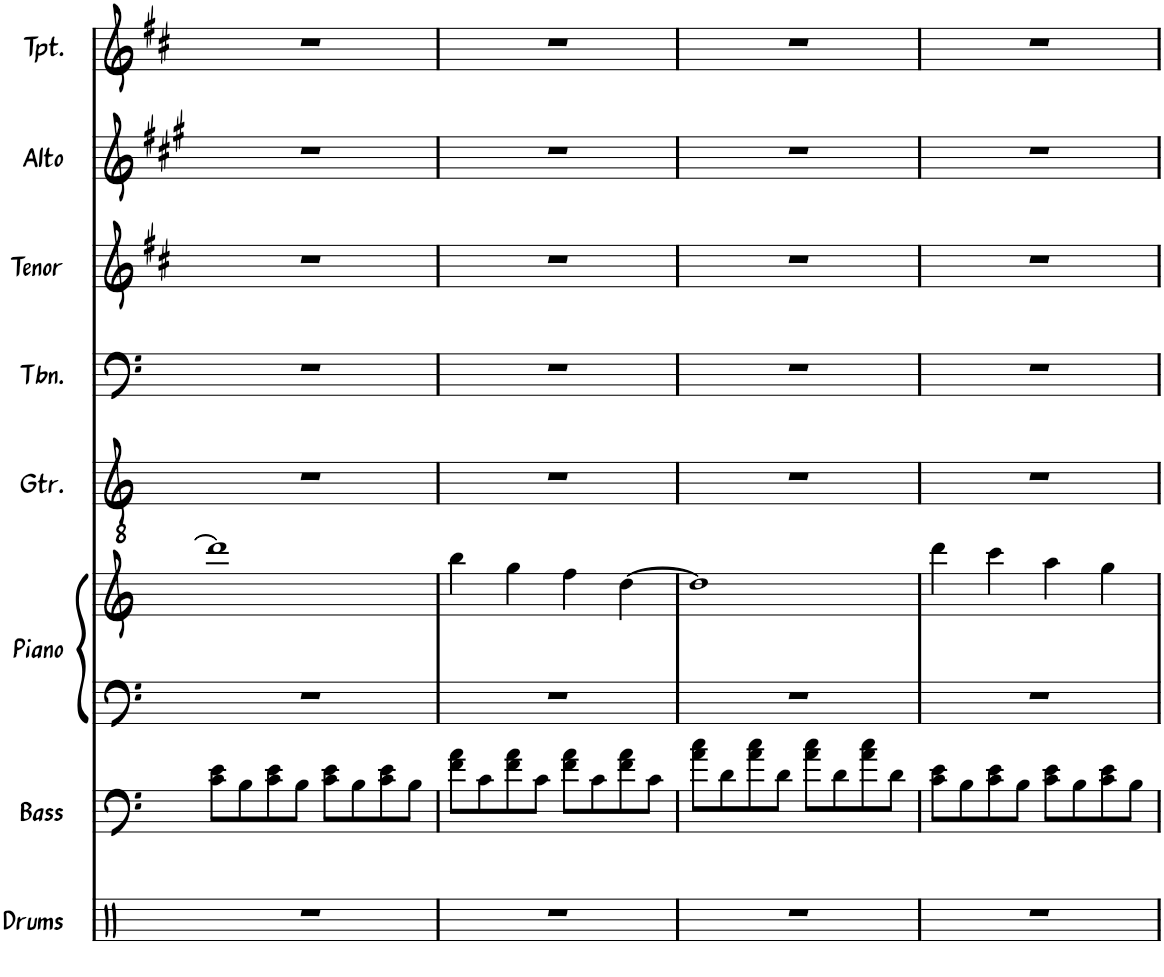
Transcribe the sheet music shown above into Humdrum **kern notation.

**kern	**kern	**kern	**kern	**kern	**kern	**kern	**kern	**kern
*part8	*part7	*part6	*part6	*part5	*part4	*part3	*part2	*part1
*staff9	*staff8	*staff7	*staff6	*staff5	*staff4	*staff3	*staff2	*staff1
*I"Drums	*I"Bass	*I"Piano	*	*I"Guitar	*I"Trombone	*I"Tenor Sax	*I"Alto Sax	*I"Trumpet
*I'Drums	*I'Bass	*I'Piano	*	*I'Gtr.	*I'Tbn.	*I'Tenor	*I'Alto	*I'Tpt.
!!LO:PB:g=z
*clefX	*clefF4	*clefF4	*clefG2	*clefGv2	*clefF4	*clefG2	*clefG2	*clefG2
*	*Trd7c12	*	*	*	*	*Trd8c14	*Trd5c9	*Trd1c2
*k[]	*k[]	*k[]	*k[]	*k[]	*k[]	*k[f#c#]	*k[f#c#g#]	*k[f#c#]
*M4/4	*M4/4	*M4/4	*M4/4	*M4/4	*M4/4	*M4/4	*M4/4	*M4/4
=29	=29	=29	=29	=29	=29	=29	=29	=29
1r	8c\ 8e\L	1r	1ddd]	1r	1r	1r	1r	1r
.	8B\	.	.	.	.	.	.	.
.	8c\ 8e\	.	.	.	.	.	.	.
.	8B\J	.	.	.	.	.	.	.
.	8c\ 8e\L	.	.	.	.	.	.	.
.	8B\	.	.	.	.	.	.	.
.	8c\ 8e\	.	.	.	.	.	.	.
.	8B\J	.	.	.	.	.	.	.
=30	=30	=30	=30	=30	=30	=30	=30	=30
1r	8f\ 8a\L	1r	4bb\	1r	1r	1r	1r	1r
.	8c\	.	.	.	.	.	.	.
.	8f\ 8a\	.	4gg\	.	.	.	.	.
.	8c\J	.	.	.	.	.	.	.
.	8f\ 8a\L	.	4ff\	.	.	.	.	.
.	8c\	.	.	.	.	.	.	.
.	8f\ 8a\	.	[4dd\	.	.	.	.	.
.	8c\J	.	.	.	.	.	.	.
=31	=31	=31	=31	=31	=31	=31	=31	=31
1r	8a\ 8cc\L	1r	1dd]	1r	1r	1r	1r	1r
.	8d\	.	.	.	.	.	.	.
.	8a\ 8cc\	.	.	.	.	.	.	.
.	8d\J	.	.	.	.	.	.	.
.	8a\ 8cc\L	.	.	.	.	.	.	.
.	8d\	.	.	.	.	.	.	.
.	8a\ 8cc\	.	.	.	.	.	.	.
.	8d\J	.	.	.	.	.	.	.
=32	=32	=32	=32	=32	=32	=32	=32	=32
1r	8c\ 8e\L	1r	4ddd\	1r	1r	1r	1r	1r
.	8B\	.	.	.	.	.	.	.
.	8c\ 8e\	.	4ccc\	.	.	.	.	.
.	8B\J	.	.	.	.	.	.	.
.	8c\ 8e\L	.	4aa\	.	.	.	.	.
.	8B\	.	.	.	.	.	.	.
.	8c\ 8e\	.	4gg\	.	.	.	.	.
.	8B\J	.	.	.	.	.	.	.
=	=	=	=	=	=	=	=	=
*-	*-	*-	*-	*-	*-	*-	*-	*-
